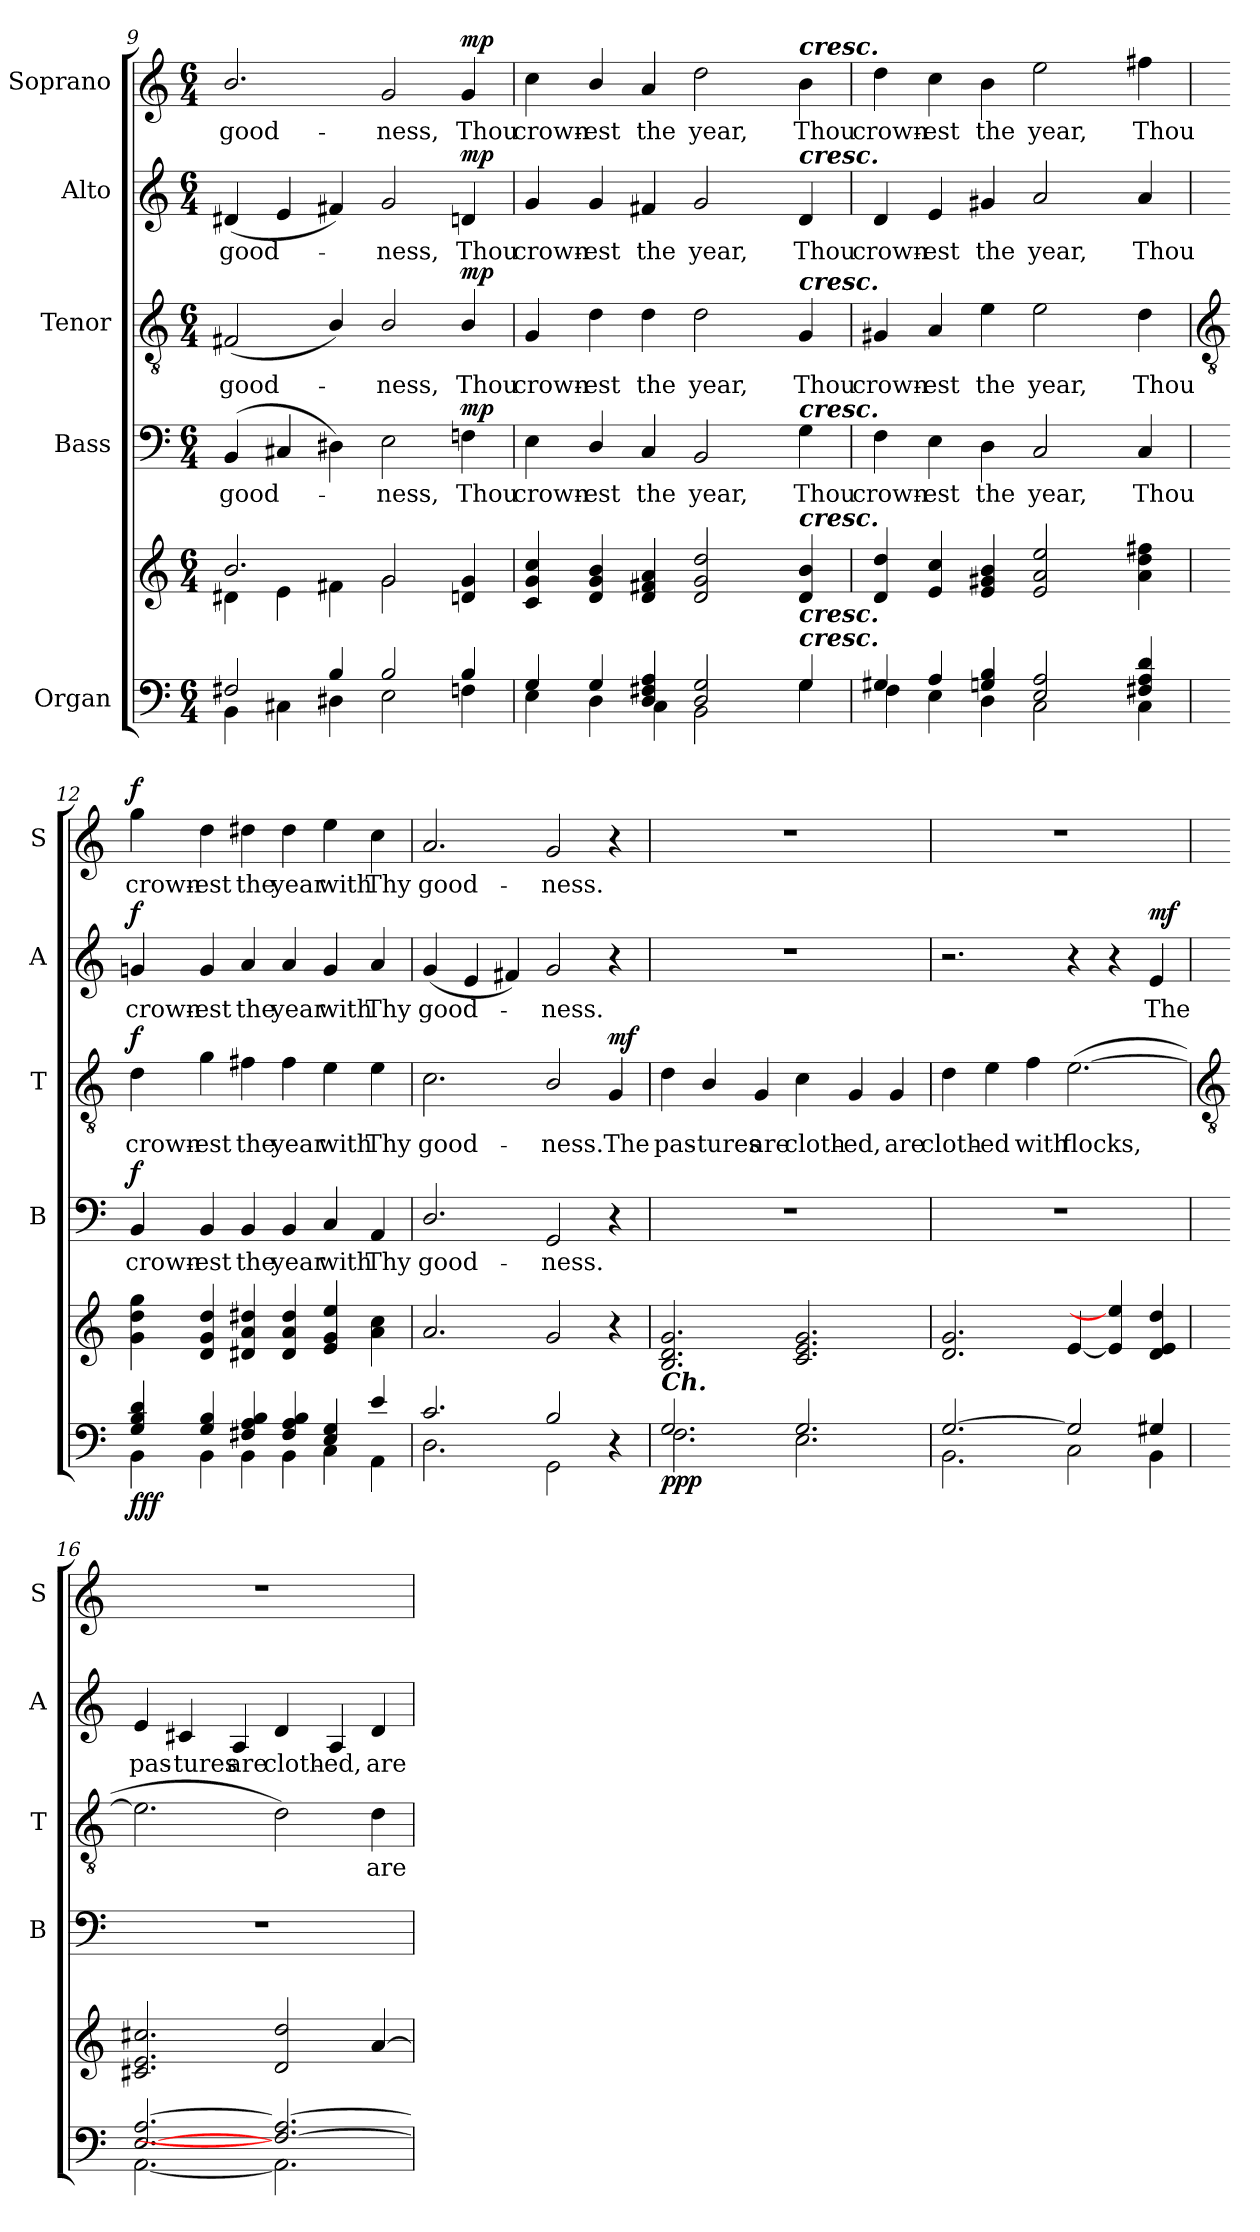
**kern	**kern	**dynam	**kern	**text	**dynam	**kern	**text	**dynam	**kern	**text	**dynam	**kern	**text	**dynam
*part5	*part5	*part5	*part4	*part4	*part4	*part3	*part3	*part3	*part2	*part2	*part2	*part1	*part1	*part1
*staff6	*staff5	*staff5/6	*staff4	*staff4	*staff4	*staff3	*staff3	*staff3	*staff2	*staff2	*staff2	*staff1	*staff1	*staff1
*I"Organ	*	*	*I"Bass	*	*	*I"Tenor	*	*	*I"Alto	*	*	*I"Soprano	*	*
*	*	*	*I'B	*	*	*I'T	*	*	*I'A	*	*	*I'S	*	*
!!LO:LB:g=z
*clefF4	*clefG2	*	*clefF4	*	*	*clefGv2	*	*	*clefG2	*	*	*clefG2	*	*
*k[]	*k[]	*	*k[]	*	*	*k[]	*	*	*k[]	*	*	*k[]	*	*
*C:	*C:	*	*C:	*	*	*C:	*	*	*C:	*	*	*C:	*	*
*M6/4	*M6/4	*	*M6/4	*	*	*M6/4	*	*	*M6/4	*	*	*M6/4	*	*
=9	=9	=9	=9	=9	=9	=9	=9	=9	=9	=9	=9	=9	=9	=9
*^	*^	*	*	*	*	*	*	*	*	*	*	*	*	*
!	!	!	!	!	!	!LO:LY:b	!	!	!LO:LY:b	!	!	!LO:LY:b	!	!	!LO:LY:b	!
2F#X/	4BB\	2.b/	4d#X\	.	(<4BB	good-	.	(<2F#X	good-	.	(<4d#X	good-	.	2.b/	good-	.
.	4C#X\	.	4e\	.	4C#X	.	.	.	.	.	4e	.	.	.	.	.
4B/	4D#X\	.	4f#X\	.	4D#X)	.	.	4B/)	.	.	4f#X)	.	.	.	.	.
!	!	!	!	!	!	!LO:LY:b	!	!	!LO:LY:b	!	!	!LO:LY:b	!	!	!LO:LY:b	!
2B/	2E\	2g	2g\	.	2E	ness,	.	2B/	ness,	.	2g	ness,	.	2g	-ness,	.
!	!	!	!	!LO:DY:b=2	!	!LO:LY:b	!	!	!LO:LY:b	!	!	!LO:LY:b	!	!	!LO:LY:b	!
!	!	!	!	!LO:DY:n=1:b=2	!	!	!	!	!	!	!	!	!	!	!	!
!	!	!	!	!LO:DY:n=2:b	!	!	!LO:DY:b	!	!	!LO:DY:b	!	!	!LO:DY:b	!	!	!LO:DY:b
4B/	4Fn\	4dn 4g	4ryy	mp mp mp	4Fn	Thou	mp	4B/	Thou	mp	4dn	Thou	mp	4g	Thou	mp
=10	=10	=10	=10	=10	=10	=10	=10	=10	=10	=10	=10	=10	=10	=10	=10	=10
!	!	!	!	!	!	!LO:LY:b	!	!	!LO:LY:b	!	!	!LO:LY:b	!	!	!LO:LY:b	!
4G/	4E\	4c 4g 4cc	1ryy	.	4E	crown-	.	4G	crown-	.	4g	crown-	.	4cc	crown-	.
!	!	!	!	!	!	!LO:LY:b	!	!	!LO:LY:b	!	!	!LO:LY:b	!	!	!LO:LY:b	!
4G/	4D\	4d/ 4g/ 4b/	.	.	4D/	-est	.	4d	-est	.	4g	-est	.	4b/	-est	.
!	!	!	!	!	!	!LO:LY:b	!	!	!LO:LY:b	!	!	!LO:LY:b	!	!	!LO:LY:b	!
4D/ 4F#X/ 4A/	4C\	4d 4f#X 4a	.	.	4C/	the	.	4d	the	.	4f#X	the	.	4a	the	.
!	!	!	!	!	!	!LO:LY:b	!	!	!LO:LY:b	!	!	!LO:LY:b	!	!	!LO:LY:b	!
2D/ 2G/	2BB\	2d 2g 2dd	.	.	2BB	year,	.	2d	year,	.	2g	year,	.	2dd	year,	.
.	.	.	4ryy	.	.	.	.	.	.	.	.	.	.	.	.	.
!	!	!	!	!	!	!	!	!	!	!	!	!	!	!LO:TX:a:Bi:t=cresc.	!	!
!	!	!	!	!	!	!	!	!	!	!	!LO:TX:a:Bi:t=cresc.	!	!	!	!	!
!	!	!	!	!	!	!	!	!LO:TX:a:Bi:t=cresc.	!	!	!	!	!	!	!	!
!	!	!	!	!	!LO:TX:a:Bi:t=cresc.	!	!	!	!	!	!	!	!	!	!	!
!	!	!LO:TX:a:Bi:t=cresc.	!	!	!	!	!	!	!	!	!	!	!	!	!	!
!LO:TX:a:Bi:t=cresc.	!	!	!	!	!	!	!	!	!	!	!	!	!	!	!	!
!LO:TX:a:Bi:t=cresc.	!	!	!	!	!	!	!	!	!	!	!	!	!	!	!	!
!	!	!	!	!	!	!LO:LY:b	!	!	!LO:LY:b	!	!	!LO:LY:b	!	!	!LO:LY:b	!
4G/	4G\	4d 4b	4ryy	.	4G	Thou	.	4G	Thou	.	4d	Thou	.	4b	Thou	.
=11	=11	=11	=11	=11	=11	=11	=11	=11	=11	=11	=11	=11	=11	=11	=11	=11
!	!	!	!	!	!	!LO:LY:b	!	!	!LO:LY:b	!	!	!LO:LY:b	!	!	!LO:LY:b	!
4G#X/	4F\	4d 4dd	1ryy	.	4F	crown-	.	4G#X	crown-	.	4d	crown-	.	4dd	crown-	.
!	!	!	!	!	!	!LO:LY:b	!	!	!LO:LY:b	!	!	!LO:LY:b	!	!	!LO:LY:b	!
4A/	4E\	4e 4cc	.	.	4E	-est	.	4A	-est	.	4e	-est	.	4cc	-est	.
!	!	!	!	!	!	!LO:LY:b	!	!	!LO:LY:b	!	!	!LO:LY:b	!	!	!LO:LY:b	!
4Gn/ 4B/	4D\	4e 4g#X 4b	.	.	4D	the	.	4e	the	.	4g#X	the	.	4b	the	.
!	!	!	!	!	!	!LO:LY:b	!	!	!LO:LY:b	!	!	!LO:LY:b	!	!	!LO:LY:b	!
2E/ 2A/	2C\	2e 2a 2ee	.	.	2C	year,	.	2e	year,	.	2a	year,	.	2ee	year,	.
.	.	.	4ryy	.	.	.	.	.	.	.	.	.	.	.	.	.
!	!	!	!	!	!	!LO:LY:b	!	!	!LO:LY:b	!	!	!LO:LY:b	!	!	!LO:LY:b	!
4F#X/ 4A/ 4d/	4C\	4a 4dd 4ff#X	4ryy	.	4C	Thou	.	4d	Thou	.	4a	Thou	.	4ff#X	Thou	.
*	*	*v	*v	*	*	*	*	*	*	*	*	*	*	*	*	*
!!LO:LB:g=z
=12	=12	=12	=12	=12	=12	=12	=12	=12	=12	=12	=12	=12	=12	=12	=12
*	*	*	*	*	*	*	*clefGv2	*	*	*	*	*	*	*	*
*	*	*^	*	*	*	*	*	*	*	*	*	*	*	*	*
!	!	!	!	!LO:DY:b=2	!	!LO:LY:b	!	!	!LO:LY:b	!	!	!LO:LY:b	!	!	!LO:LY:b	!
!	!	!	!	!LO:DY:n=1:b=2	!	!	!	!	!	!	!	!	!	!	!	!
!	!	!	!	!LO:DY:n=2:b	!	!	!LO:DY:b	!	!	!LO:DY:b	!	!	!LO:DY:b	!	!	!LO:DY:b
*	*	*v	*v	*	*	*	*	*	*	*	*	*	*	*	*	*
4G/ 4B/ 4d/	4BB\	4g 4dd 4gg	f f f	4BB	crown-	f	4d	crown-	f	4gn	crown-	f	4gg	crown-	f
!	!	!	!	!	!LO:LY:b	!	!	!LO:LY:b	!	!	!LO:LY:b	!	!	!LO:LY:b	!
4G/ 4B/	4BB\	4d 4g 4dd	.	4BB	-est	.	4g	-est	.	4g	-est	.	4dd	-est	.
!	!	!	!	!	!LO:LY:b	!	!	!LO:LY:b	!	!	!LO:LY:b	!	!	!LO:LY:b	!
4F#X/ 4A/ 4B/	4BB\	4d#X 4a 4dd#X	.	4BB	the	.	4f#X	the	.	4a	the	.	4dd#X	the	.
!	!	!	!	!	!LO:LY:b	!	!	!LO:LY:b	!	!	!LO:LY:b	!	!	!LO:LY:b	!
4F#/ 4A/ 4B/	4BB\	4d# 4a 4dd#	.	4BB	year	.	4f#	year	.	4a	year	.	4dd#	year	.
!	!	!	!	!	!LO:LY:b	!	!	!LO:LY:b	!	!	!LO:LY:b	!	!	!LO:LY:b	!
4E/ 4G/	4C\	4e 4g 4ee	.	4C	with	.	4e	with	.	4g	with	.	4ee	with	.
!	!	!	!	!	!LO:LY:b	!	!	!LO:LY:b	!	!	!LO:LY:b	!	!	!LO:LY:b	!
4e/	4AA\	4a 4cc	.	4AA	Thy	.	4e	Thy	.	4a	Thy	.	4cc	Thy	.
=13	=13	=13	=13	=13	=13	=13	=13	=13	=13	=13	=13	=13	=13	=13	=13
!	!	!	!	!	!LO:LY:b	!	!	!LO:LY:b	!	!	!LO:LY:b	!	!	!LO:LY:b	!
2.c/	2.D\	2.a	.	2.D/	good-	.	2.c	good-	.	(<4g	good-	.	2.a	good-	.
.	.	.	.	.	.	.	.	.	.	4e	.	.	.	.	.
.	.	.	.	.	.	.	.	.	.	4f#X)	.	.	.	.	.
!	!	!	!	!	!LO:LY:b	!	!	!LO:LY:b	!	!	!LO:LY:b	!	!	!LO:LY:b	!
2B/	2GG\	2g	.	2GG	-ness.	.	2B/	-ness.	.	2g	ness.	.	2g	-ness.	.
!	!	!	!	!	!	!	!	!LO:LY:b	!LO:DY:b	!	!	!	!	!	!
4ryy	4r	4r	.	4r	.	.	4G	The	mf	4r	.	.	4r	.	.
=14	=14	=14	=14	=14	=14	=14	=14	=14	=14	=14	=14	=14	=14	=14	=14
!LO:TX:a:Bi:t=Ch.	!	!	!	!	!	!	!	!	!	!	!	!	!	!	!
!	!	!	!LO:DY:b=2	!LO:N:vis=1	!	!	!	!LO:LY:b	!	!LO:N:vis=1	!	!	!LO:N:vis=1	!	!
!	!	!	!LO:DY:n=1:b=2	!	!	!	!	!	!	!	!	!	!	!	!
!	!	!	!LO:DY:n=2:b	!	!	!	!	!	!	!	!	!	!	!	!
2.G/	2.F\	2.B 2.d 2.g	p p p	1.r	.	.	4d	pas-	.	1.r	.	.	1.r	.	.
!	!	!	!	!	!	!	!	!LO:LY:b	!	!	!	!	!	!	!
.	.	.	.	.	.	.	4B/	-tures	.	.	.	.	.	.	.
!	!	!	!	!	!	!	!	!LO:LY:b	!	!	!	!	!	!	!
.	.	.	.	.	.	.	4G	are	.	.	.	.	.	.	.
!	!	!	!	!	!	!	!	!LO:LY:b	!	!	!	!	!	!	!
2.G/	2.E\	2.c 2.e 2.g	.	.	.	.	4c	cloth-	.	.	.	.	.	.	.
!	!	!	!	!	!	!	!	!LO:LY:b	!	!	!	!	!	!	!
.	.	.	.	.	.	.	4G	-ed,	.	.	.	.	.	.	.
!	!	!	!	!	!	!	!	!LO:LY:b	!	!	!	!	!	!	!
.	.	.	.	.	.	.	4G	are	.	.	.	.	.	.	.
=15	=15	=15	=15	=15	=15	=15	=15	=15	=15	=15	=15	=15	=15	=15	=15
!	!	!	!	!LO:N:vis=1	!	!	!	!LO:LY:b	!	!	!	!	!LO:N:vis=1	!	!
[2.G/	2.BB\	2.d 2.g	.	1.r	.	.	4d	cloth-	.	2.r	.	.	1.r	.	.
!	!	!	!	!	!	!	!	!LO:LY:b	!	!	!	!	!	!	!
.	.	.	.	.	.	.	4e	-ed	.	.	.	.	.	.	.
!	!	!	!	!	!	!	!	!LO:LY:b	!	!	!	!	!	!	!
.	.	.	.	.	.	.	4f	with	.	.	.	.	.	.	.
!	!	!	!	!	!	!	!	!LO:LY:b	!	!	!	!	!	!	!
2G/]	2C\	[4e	.	.	.	.	(>[2.e	flocks,	.	4r	.	.	.	.	.
.	.	4e] 4ee]	.	.	.	.	.	.	.	4r	.	.	.	.	.
!	!	!	!	!	!	!	!	!	!	!	!LO:LY:b	!LO:DY:b	!	!	!
4G#X/	4BB\	4d 4e 4dd	.	.	.	.	.	.	.	4e	The	mf	.	.	.
!!LO:LB:g=z
=16	=16	=16	=16	=16	=16	=16	=16	=16	=16	=16	=16	=16	=16	=16	=16
*	*	*	*	*	*	*	*clefGv2	*	*	*	*	*	*	*	*
*	*	*^	*	*	*	*	*	*	*	*	*	*	*	*	*
!	!	!	!	!	!LO:N:vis=1	!	!	!	!	!	!	!LO:LY:b	!	!LO:N:vis=1	!	!
[2.E/ [2.A/	[2.AA\	2.c#X/ 2.e/ 2.cc#X/	1.ryy	.	1.r	.	.	2.e]	.	.	4e	pas-	.	1.r	.	.
!	!	!	!	!	!	!	!	!	!	!	!	!LO:LY:b	!	!	!	!
.	.	.	.	.	.	.	.	.	.	.	4c#X	-tures	.	.	.	.
!	!	!	!	!	!	!	!	!	!	!	!	!LO:LY:b	!	!	!	!
.	.	.	.	.	.	.	.	.	.	.	4A	are	.	.	.	.
!	!	!	!	!	!	!	!	!	!	!	!	!LO:LY:b	!	!	!	!
2.F/_ 2.A/_	2.AA\]	2d/ 2dd/	.	.	.	.	.	2d)	.	.	4d	cloth-	.	.	.	.
!	!	!	!	!	!	!	!	!	!	!	!	!LO:LY:b	!	!	!	!
.	.	.	.	.	.	.	.	.	.	.	4A	-ed,	.	.	.	.
!	!	!	!	!	!	!	!	!	!LO:LY:b	!	!	!LO:LY:b	!	!	!	!
.	.	[4a/	.	.	.	.	.	4d	are	.	4d	are	.	.	.	.
*v	*v	*	*	*	*	*	*	*	*	*	*	*	*	*	*	*
*	*v	*v	*	*	*	*	*	*	*	*	*	*	*	*	*
=	=	=	=	=	=	=	=	=	=	=	=	=	=	=
*-	*-	*-	*-	*-	*-	*-	*-	*-	*-	*-	*-	*-	*-	*-
